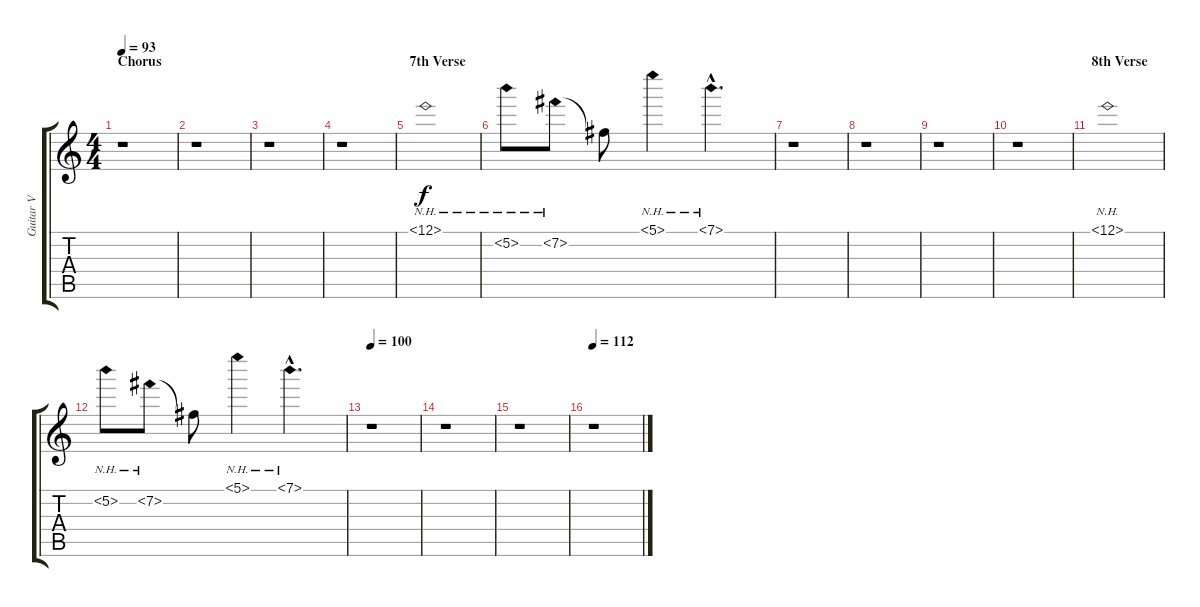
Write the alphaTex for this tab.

\track ("Guitar V" "Guitar V") {instrument distortionguitar}
\staff {score tabs}
\tuning (E4 B3 G3 D3 A2 E2) {hide}
\ts (4 4)
\section ("" "Chorus")
\tempo 93
\clef g2
\ks c
r.1{dy f} |
r.1 |
r.1 |
r.1 |
\section ("" "7th Verse")
12.1{nh}.1 |
5.2{nh}.8 7.2{nh}.8 7.2{t}.8 5.1{nh}.4 7.1{nh hac}.4{d} |
r.1 |
r.1 |
r.1 |
r.1 |
\section ("" "8th Verse")
12.1{nh}.1 |
5.2{nh}.8 7.2{nh}.8 7.2{t}.8 5.1{nh}.4 7.1{nh hac}.4{d} |
\tempo 100
r.1 |
r.1 |
r.1 |
\tempo 112
r.1
